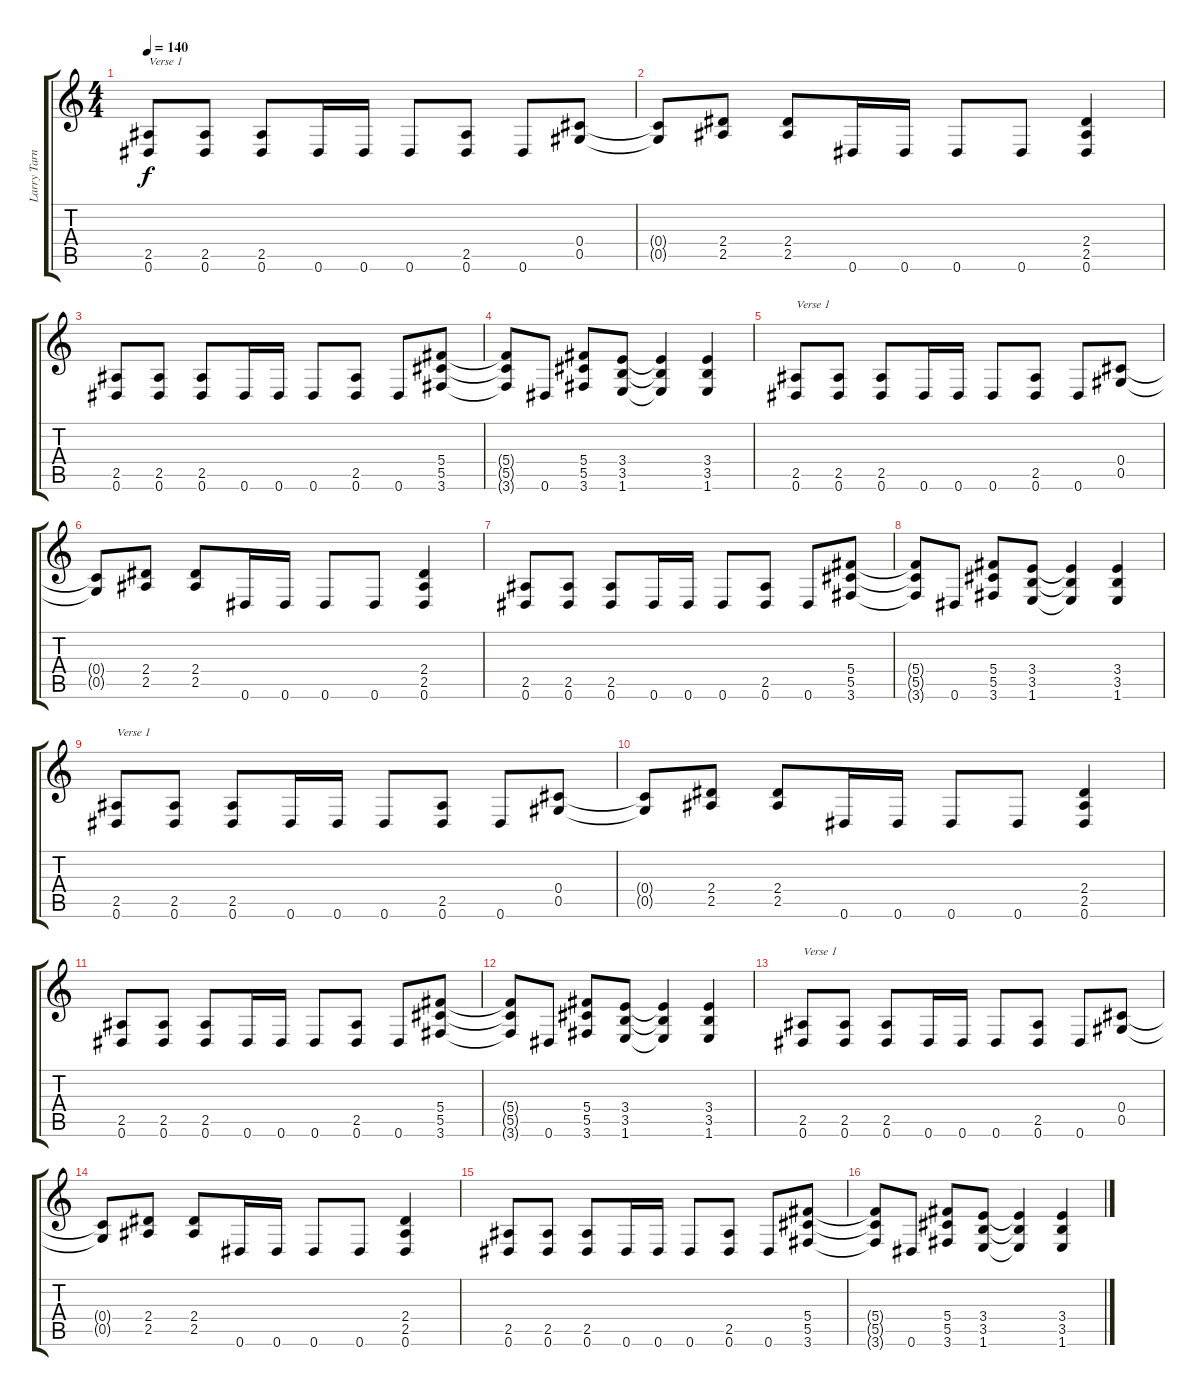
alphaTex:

\track ("Larry Tarnowsky" "Larry Tarn") {instrument distortionguitar}
\staff {score tabs}
\tuning (Eb4 Bb3 Gb3 Db3 Ab2 Eb2) {hide}
\ts (4 4)
\tempo 140
\clef g2
\ks c
(2.5 0.6).8{txt "Verse 1" dy f} (2.5 0.6).8 (2.5 0.6).8 0.6.16 0.6.16 0.6.8 (2.5 0.6).8 0.6.8 (0.4 0.5).8 |
(0.4{t} 0.5{t}).8 (2.4 2.5).8 (2.4 2.5).8 0.6.16 0.6.16 0.6.8 0.6.8 (2.4 2.5 0.6).4 |
(2.5 0.6).8 (2.5 0.6).8 (2.5 0.6).8 0.6.16 0.6.16 0.6.8 (2.5 0.6).8 0.6.8 (5.4 5.5 3.6).8 |
(5.4{t} 5.5{t} 3.6{t}).8 0.6.8 (5.4 5.5 3.6).8 (3.4 3.5 1.6).8 (3.4{t} 3.5{t} 1.6{t}).4 (3.4 3.5 1.6).4 |
(2.5 0.6).8{txt "Verse 1"} (2.5 0.6).8 (2.5 0.6).8 0.6.16 0.6.16 0.6.8 (2.5 0.6).8 0.6.8 (0.4 0.5).8 |
(0.4{t} 0.5{t}).8 (2.4 2.5).8 (2.4 2.5).8 0.6.16 0.6.16 0.6.8 0.6.8 (2.4 2.5 0.6).4 |
(2.5 0.6).8 (2.5 0.6).8 (2.5 0.6).8 0.6.16 0.6.16 0.6.8 (2.5 0.6).8 0.6.8 (5.4 5.5 3.6).8 |
(5.4{t} 5.5{t} 3.6{t}).8 0.6.8 (5.4 5.5 3.6).8 (3.4 3.5 1.6).8 (3.4{t} 3.5{t} 1.6{t}).4 (3.4 3.5 1.6).4 |
(2.5 0.6).8{txt "Verse 1"} (2.5 0.6).8 (2.5 0.6).8 0.6.16 0.6.16 0.6.8 (2.5 0.6).8 0.6.8 (0.4 0.5).8 |
(0.4{t} 0.5{t}).8 (2.4 2.5).8 (2.4 2.5).8 0.6.16 0.6.16 0.6.8 0.6.8 (2.4 2.5 0.6).4 |
(2.5 0.6).8 (2.5 0.6).8 (2.5 0.6).8 0.6.16 0.6.16 0.6.8 (2.5 0.6).8 0.6.8 (5.4 5.5 3.6).8 |
(5.4{t} 5.5{t} 3.6{t}).8 0.6.8 (5.4 5.5 3.6).8 (3.4 3.5 1.6).8 (3.4{t} 3.5{t} 1.6{t}).4 (3.4 3.5 1.6).4 |
(2.5 0.6).8{txt "Verse 1"} (2.5 0.6).8 (2.5 0.6).8 0.6.16 0.6.16 0.6.8 (2.5 0.6).8 0.6.8 (0.4 0.5).8 |
(0.4{t} 0.5{t}).8 (2.4 2.5).8 (2.4 2.5).8 0.6.16 0.6.16 0.6.8 0.6.8 (2.4 2.5 0.6).4 |
(2.5 0.6).8 (2.5 0.6).8 (2.5 0.6).8 0.6.16 0.6.16 0.6.8 (2.5 0.6).8 0.6.8 (5.4 5.5 3.6).8 |
(5.4{t} 5.5{t} 3.6{t}).8 0.6.8 (5.4 5.5 3.6).8 (3.4 3.5 1.6).8 (3.4{t} 3.5{t} 1.6{t}).4 (3.4 3.5 1.6).4
